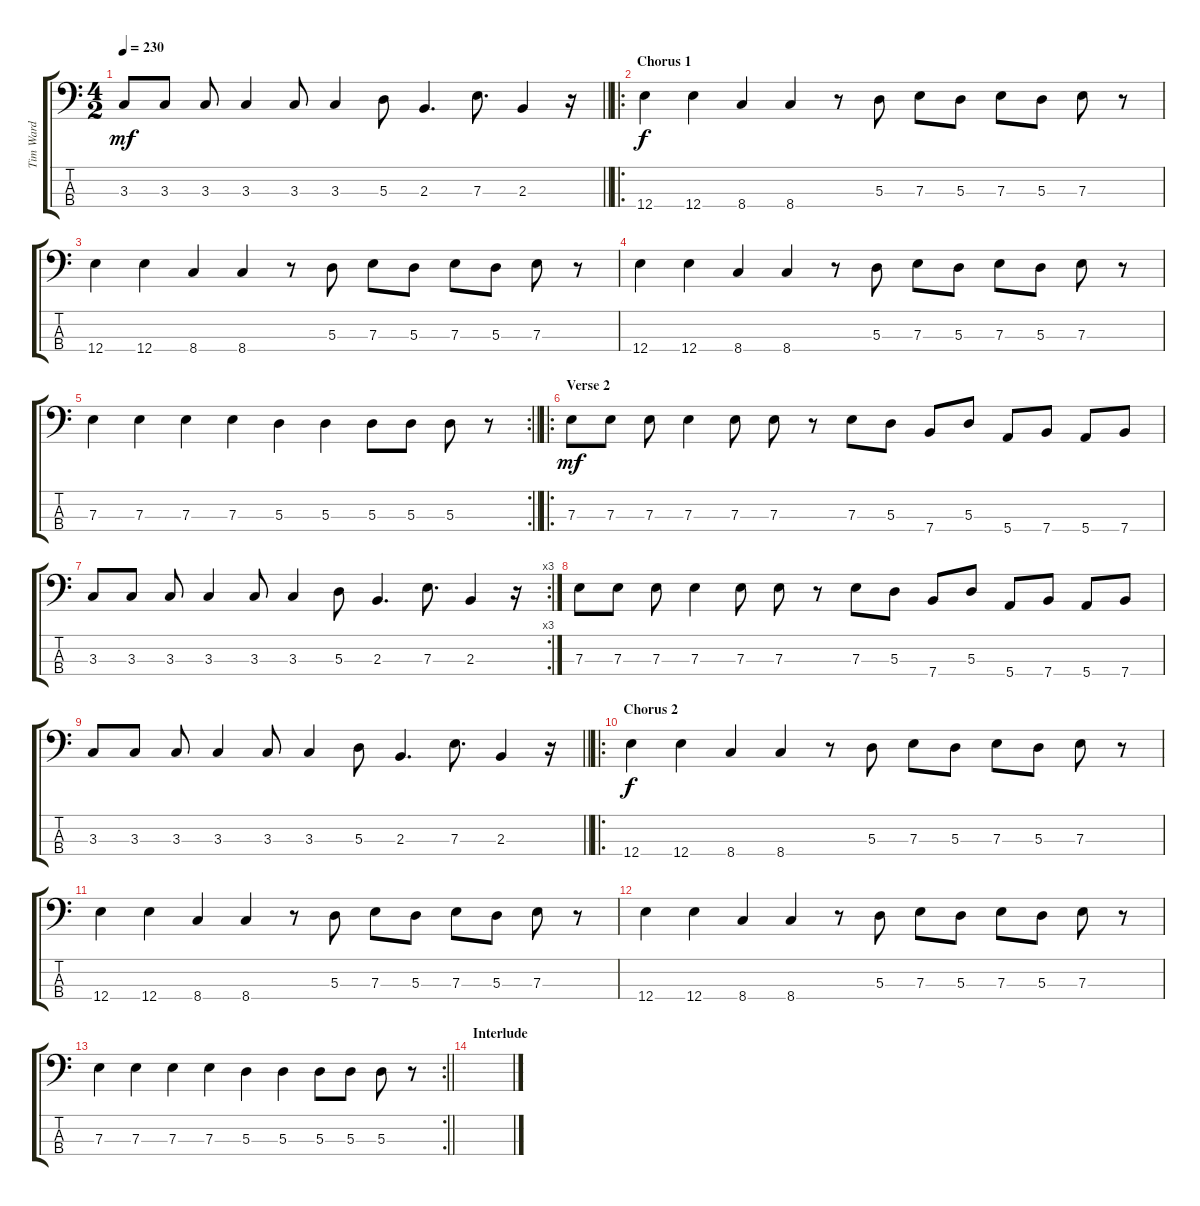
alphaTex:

\track ("Tim Ward" "Tim Ward") {instrument electricbasspick}
\staff {score tabs}
\tuning (G2 D2 A1 E1) {hide}
\ts (4 2)
\tempo 230
\clef f4
\barLineRight lightlight
\ks c
3.3.8{dy mf} 3.3.8 3.3.8 3.3.4 3.3.8 3.3.4 5.3.8 2.3.4{d} 7.3.8{d} 2.3.4 r.16 |
\ro
\section ("" "Chorus 1")
12.4.4{dy f} 12.4.4 8.4.4 8.4.4 r.8 5.3.8 7.3.8 5.3.8 7.3.8 5.3.8 7.3.8 r.8 |
12.4.4 12.4.4 8.4.4 8.4.4 r.8 5.3.8 7.3.8 5.3.8 7.3.8 5.3.8 7.3.8 r.8 |
12.4.4 12.4.4 8.4.4 8.4.4 r.8 5.3.8 7.3.8 5.3.8 7.3.8 5.3.8 7.3.8 r.8 |
\rc 2
\barLineRight lightlight
7.3.4 7.3.4 7.3.4 7.3.4 5.3.4 5.3.4 5.3.8 5.3.8 5.3.8 r.8 |
\ro
\section ("" "Verse 2")
7.3.8{dy mf} 7.3.8 7.3.8 7.3.4 7.3.8 7.3.8 r.8 7.3.8 5.3.8 7.4.8 5.3.8 5.4.8 7.4.8 5.4.8 7.4.8 |
\rc 3
3.3.8 3.3.8 3.3.8 3.3.4 3.3.8 3.3.4 5.3.8 2.3.4{d} 7.3.8{d} 2.3.4 r.16 |
7.3.8 7.3.8 7.3.8 7.3.4 7.3.8 7.3.8 r.8 7.3.8 5.3.8 7.4.8 5.3.8 5.4.8 7.4.8 5.4.8 7.4.8 |
\barLineRight lightlight
3.3.8 3.3.8 3.3.8 3.3.4 3.3.8 3.3.4 5.3.8 2.3.4{d} 7.3.8{d} 2.3.4 r.16 |
\ro
\section ("" "Chorus 2")
12.4.4{dy f} 12.4.4 8.4.4 8.4.4 r.8 5.3.8 7.3.8 5.3.8 7.3.8 5.3.8 7.3.8 r.8 |
12.4.4 12.4.4 8.4.4 8.4.4 r.8 5.3.8 7.3.8 5.3.8 7.3.8 5.3.8 7.3.8 r.8 |
12.4.4 12.4.4 8.4.4 8.4.4 r.8 5.3.8 7.3.8 5.3.8 7.3.8 5.3.8 7.3.8 r.8 |
\rc 2
\barLineRight lightlight
7.3.4 7.3.4 7.3.4 7.3.4 5.3.4 5.3.4 5.3.8 5.3.8 5.3.8 r.8 |
\section ("" "Interlude")
